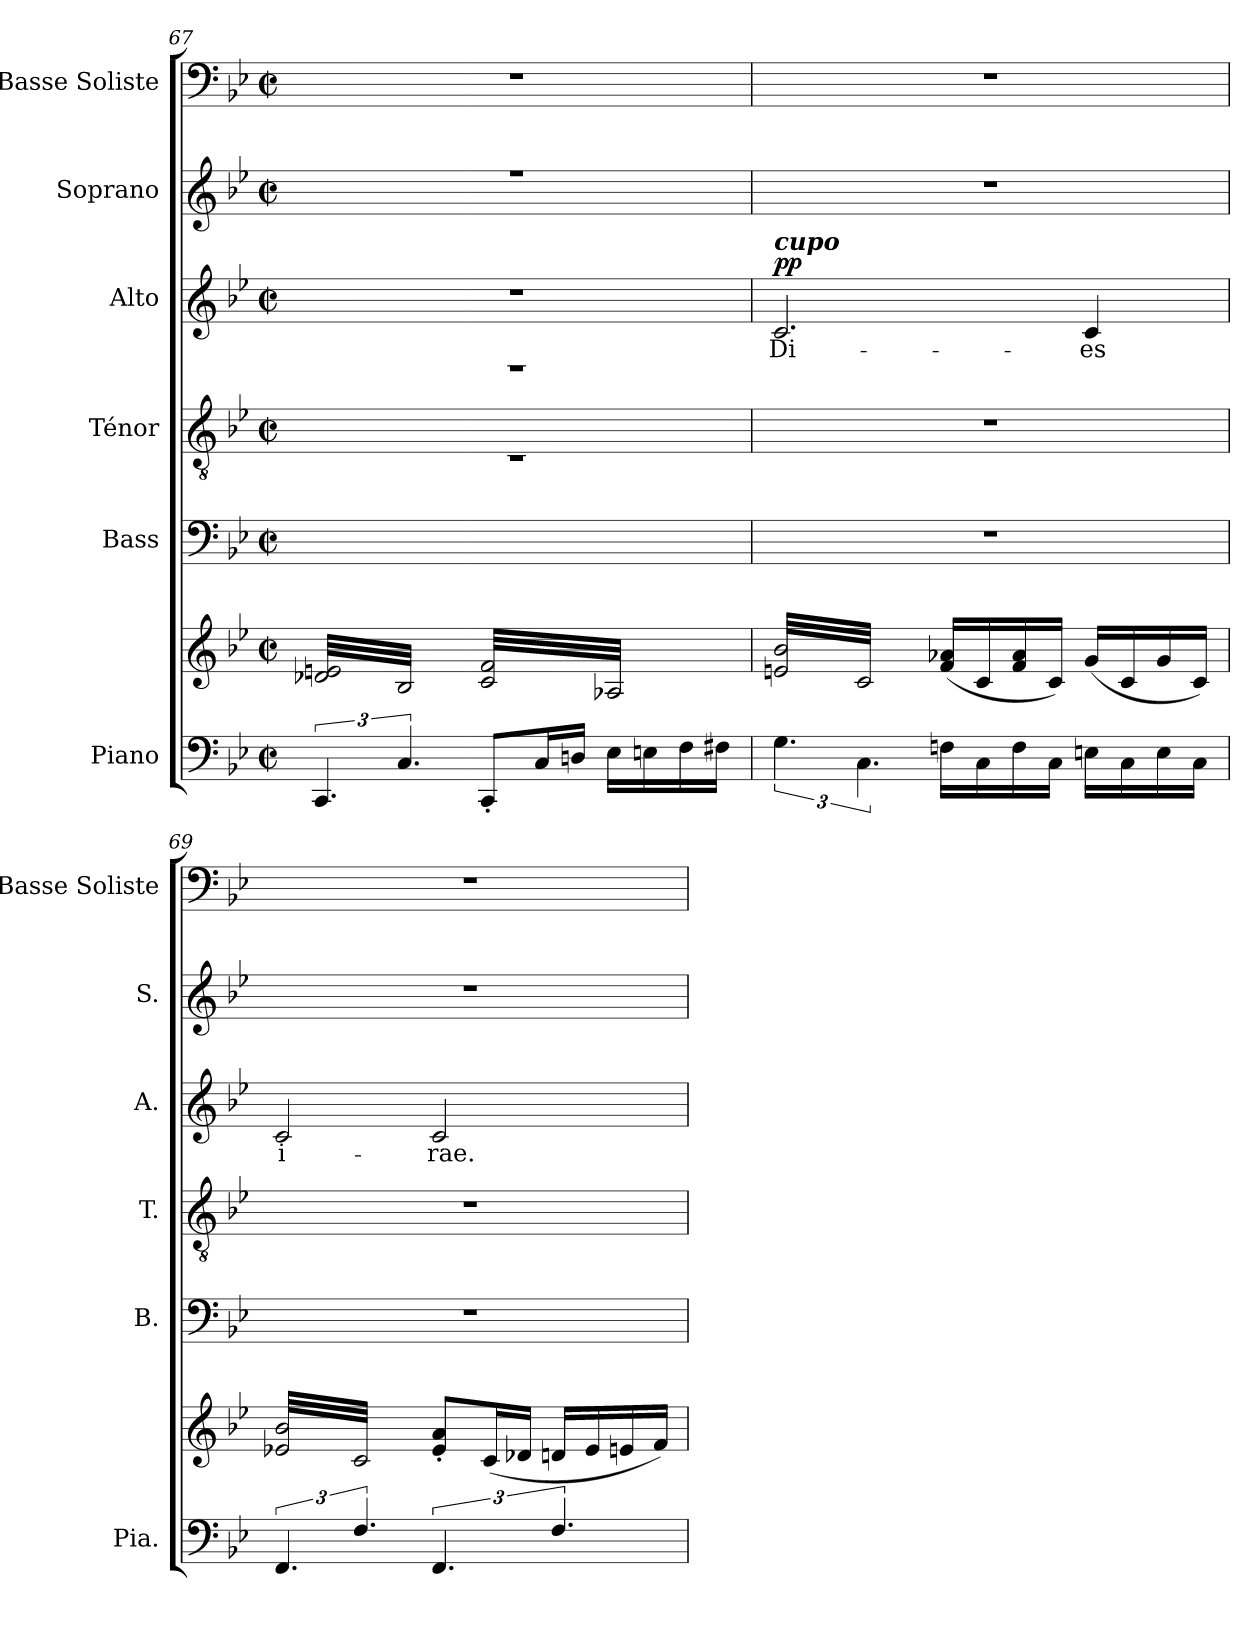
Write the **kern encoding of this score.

**kern	**kern	**kern	**kern	**kern	**text	**dynam	**kern	**kern
*part6	*part6	*part5	*part4	*part3	*part3	*part3	*part2	*part1
*staff7	*staff6	*staff5	*staff4	*staff3	*staff3	*staff3	*staff2	*staff1
*I"Piano	*	*I"Bass	*I"Ténor	*I"Alto	*	*	*I"Soprano	*I"Basse Soliste
*I'Pia.	*	*I'B.	*I'T.	*I'A.	*	*	*I'S.	*I'Basse Soliste
!!LO:LB:g=z
*clefF4	*clefG2	*clefF4	*clefGv2	*clefG2	*	*	*clefG2	*clefF4
*k[b-e-]	*k[b-e-]	*k[b-e-]	*k[b-e-]	*k[b-e-]	*	*	*k[b-e-]	*k[b-e-]
*M2/2	*M2/2	*M2/2	*M2/2	*M2/2	*	*	*M2/2	*M2/2
*met(c|)	*met(c|)	*met(c|)	*met(c|)	*met(c|)	*	*	*met(c|)	*met(c|)
=67	=67	=67	=67	=67	=67	=67	=67	=67
*	*	*^	*^	*	*	*	*^	*
*	*tremolo	*	*	*	*	*	*	*	*	*	*
6.CC/	(32d-X/ 32en/LLL	1r	1b-yy	1r	1b-yy	1r	.	.	1r	1b-yy	1r
.	32B-/)	.	.	.	.	.	.	.	.	.	.
.	32d-X/ 32en/	.	.	.	.	.	.	.	.	.	.
.	32B-/)	.	.	.	.	.	.	.	.	.	.
.	32d-X/ 32en/	.	.	.	.	.	.	.	.	.	.
.	32B-/)	.	.	.	.	.	.	.	.	.	.
.	32d-X/ 32en/	.	.	.	.	.	.	.	.	.	.
.	32B-/)	.	.	.	.	.	.	.	.	.	.
6.C/	32d-X/ 32en/	.	.	.	.	.	.	.	.	.	.
.	32B-/)	.	.	.	.	.	.	.	.	.	.
.	32d-X/ 32en/	.	.	.	.	.	.	.	.	.	.
.	32B-/)	.	.	.	.	.	.	.	.	.	.
.	32d-X/ 32en/	.	.	.	.	.	.	.	.	.	.
.	32B-/)	.	.	.	.	.	.	.	.	.	.
.	32d-X/ 32en/	.	.	.	.	.	.	.	.	.	.
.	32B-/)JJJ	.	.	.	.	.	.	.	.	.	.
8CC'/L	(32c/ 32f/LLL	.	.	.	.	.	.	.	.	.	.
.	32A-X/)	.	.	.	.	.	.	.	.	.	.
.	32c/ 32f/	.	.	.	.	.	.	.	.	.	.
.	32A-X/)	.	.	.	.	.	.	.	.	.	.
16C/L	32c/ 32f/	.	.	.	.	.	.	.	.	.	.
.	32A-X/)	.	.	.	.	.	.	.	.	.	.
16Dn/JJ	32c/ 32f/	.	.	.	.	.	.	.	.	.	.
.	32A-X/)	.	.	.	.	.	.	.	.	.	.
16E-\LL	32c/ 32f/	.	.	.	.	.	.	.	.	.	.
.	32A-X/)	.	.	.	.	.	.	.	.	.	.
16En\	32c/ 32f/	.	.	.	.	.	.	.	.	.	.
.	32A-X/)	.	.	.	.	.	.	.	.	.	.
16F\	32c/ 32f/	.	.	.	.	.	.	.	.	.	.
.	32A-X/)	.	.	.	.	.	.	.	.	.	.
16F#X\JJ	32c/ 32f/	.	.	.	.	.	.	.	.	.	.
.	32A-X/)JJJ	.	.	.	.	.	.	.	.	.	.
*	*	*v	*v	*	*	*	*	*	*v	*v	*
*	*	*	*v	*v	*	*	*	*	*
=68	=68	=68	=68	=68	=68	=68	=68	=68
!	!	!	!	!LO:TX:a:Bi:t=cupo	!	!	!	!
!	!	!	!	!	!LO:LY:b	!LO:DY:a	!	!
6.G\	(32en/ 32b-/LLL	1r	1r	2.c/	Di-	pp	1r	1r
.	32c/)	.	.	.	.	.	.	.
.	32en/ 32b-/	.	.	.	.	.	.	.
.	32c/)	.	.	.	.	.	.	.
.	32en/ 32b-/	.	.	.	.	.	.	.
.	32c/)	.	.	.	.	.	.	.
.	32en/ 32b-/	.	.	.	.	.	.	.
.	32c/)	.	.	.	.	.	.	.
6.C\	32en/ 32b-/	.	.	.	.	.	.	.
.	32c/)	.	.	.	.	.	.	.
.	32en/ 32b-/	.	.	.	.	.	.	.
.	32c/)	.	.	.	.	.	.	.
.	32en/ 32b-/	.	.	.	.	.	.	.
.	32c/)	.	.	.	.	.	.	.
.	32en/ 32b-/	.	.	.	.	.	.	.
.	32c/)JJJ	.	.	.	.	.	.	.
*	*Xtremolo	*	*	*	*	*	*	*
16Fn\LL	(16f/ 16a-X/LL	.	.	.	.	.	.	.
.	.	.	.	.	.	.	.	.
16C\	16c/	.	.	.	.	.	.	.
.	.	.	.	.	.	.	.	.
16F\	16f/ 16a-/	.	.	.	.	.	.	.
.	.	.	.	.	.	.	.	.
16C\JJ	16c/JJ)	.	.	.	.	.	.	.
.	.	.	.	.	.	.	.	.
!	!	!	!	!	!LO:LY:b	!	!	!
16En\LL	(16g/LL	.	.	4c/	-es	.	.	.
16C\	16c/	.	.	.	.	.	.	.
16E\	16g/	.	.	.	.	.	.	.
16C\JJ	16c/JJ)	.	.	.	.	.	.	.
=69	=69	=69	=69	=69	=69	=69	=69	=69
!	!	!	!	!	!LO:LY:b	!	!	!
*	*tremolo	*	*	*	*	*	*	*
6.FF/	(32e-X/ 32b-/LLL	1r	1r	2c/	i-	.	1r	1r
.	32c/)	.	.	.	.	.	.	.
.	32e-X/ 32b-/	.	.	.	.	.	.	.
.	32c/)	.	.	.	.	.	.	.
.	32e-X/ 32b-/	.	.	.	.	.	.	.
.	32c/)	.	.	.	.	.	.	.
.	32e-X/ 32b-/	.	.	.	.	.	.	.
.	32c/)	.	.	.	.	.	.	.
6.F/	32e-X/ 32b-/	.	.	.	.	.	.	.
.	32c/)	.	.	.	.	.	.	.
.	32e-X/ 32b-/	.	.	.	.	.	.	.
.	32c/)	.	.	.	.	.	.	.
.	32e-X/ 32b-/	.	.	.	.	.	.	.
.	32c/)	.	.	.	.	.	.	.
.	32e-X/ 32b-/	.	.	.	.	.	.	.
.	32c/)JJJ	.	.	.	.	.	.	.
*	*Xtremolo	*	*	*	*	*	*	*
!	!	!	!	!	!LO:LY:b	!	!	!
6.FF/	8e-/' 8a/'L	.	.	2c/	-rae.	.	.	.
.	.	.	.	.	.	.	.	.
.	.	.	.	.	.	.	.	.
.	.	.	.	.	.	.	.	.
.	(16c/L	.	.	.	.	.	.	.
.	.	.	.	.	.	.	.	.
.	16d-X/JJ	.	.	.	.	.	.	.
.	.	.	.	.	.	.	.	.
6.F/	16dn/LL	.	.	.	.	.	.	.
.	16e-/	.	.	.	.	.	.	.
.	16en/	.	.	.	.	.	.	.
.	16f/JJ)	.	.	.	.	.	.	.
=	=	=	=	=	=	=	=	=
*-	*-	*-	*-	*-	*-	*-	*-	*-
